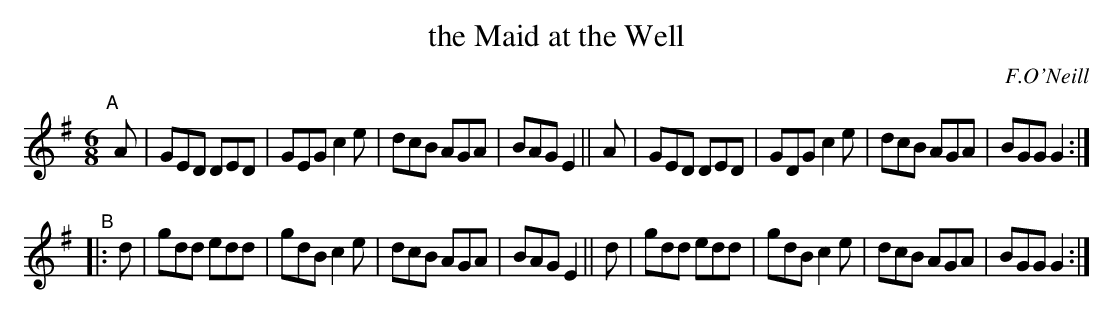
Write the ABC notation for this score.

X:1
T: the Maid at the Well
O: F.O'Neill
M: 6/8
L: 1/8
K: G
"^A"\
[|]A | GED DED | GEG c2e | dcB AGA | BAG E2 \
|| A | GED DED | GDG c2e | dcB AGA | BGG G2 :|
"^B"\
|: d | gdd edd | gdB c2e | dcB AGA | BAG E2 \
|| d | gdd edd | gdB c2e | dcB AGA | BGG G2 :|
